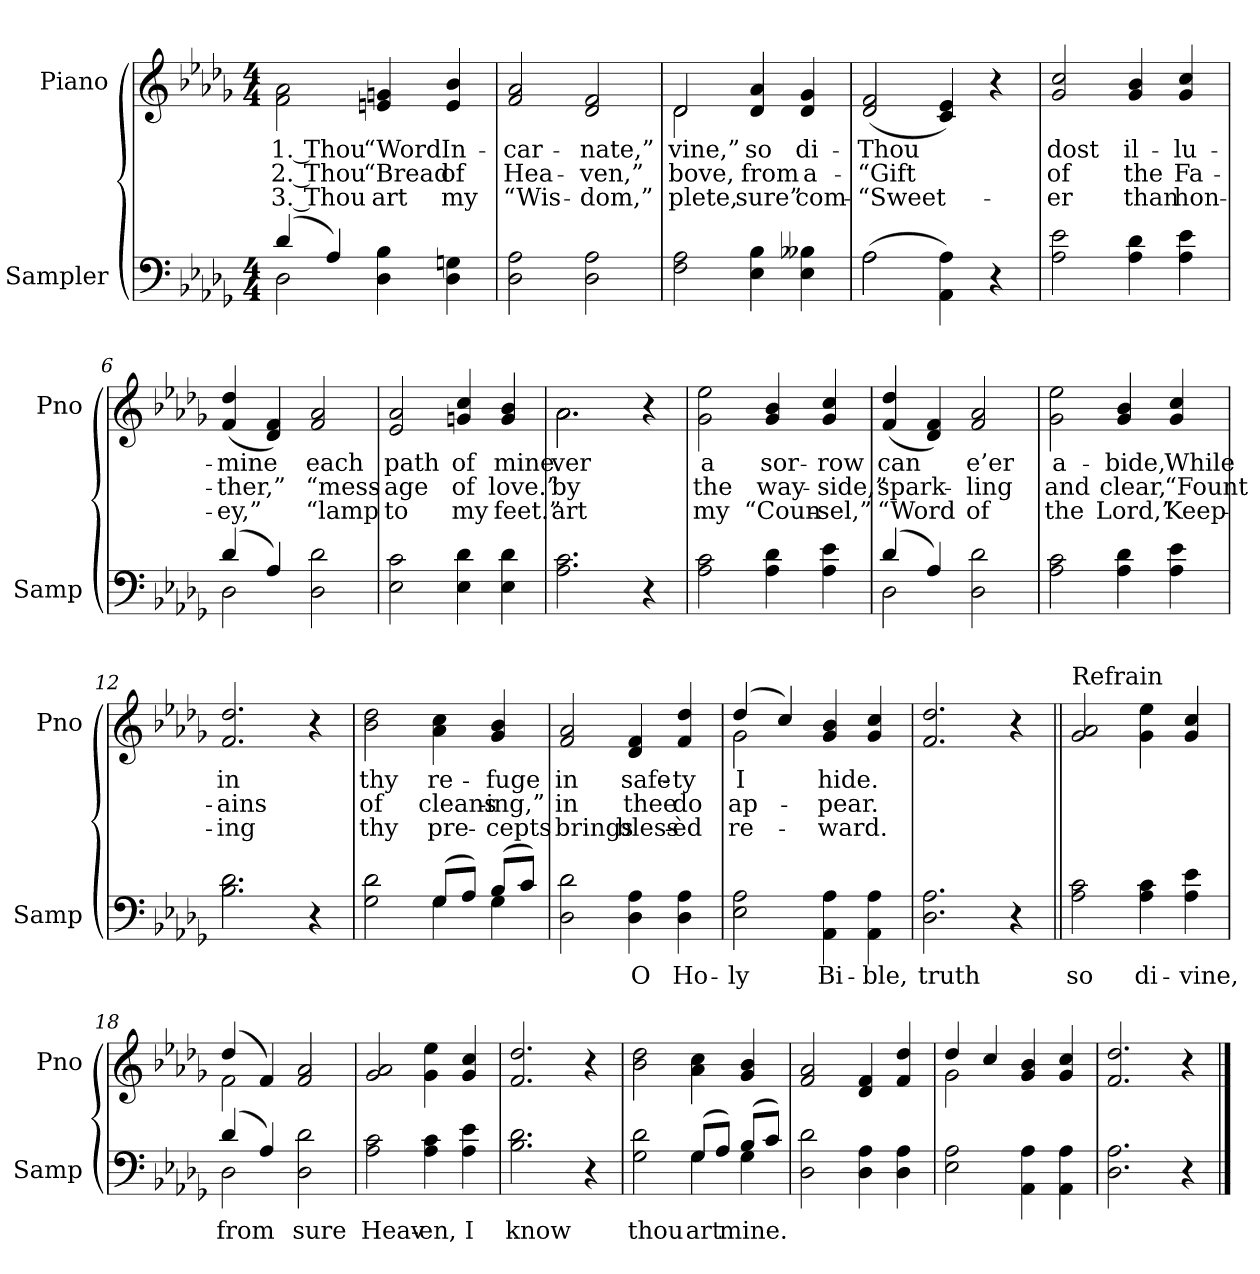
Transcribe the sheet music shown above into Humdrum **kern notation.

**kern	**text	**kern	**text	**text	**text
*part2	*part2	*part1	*part1	*part1	*part1
*staff2	*staff2	*staff1	*staff1	*staff1	*staff1
*I"Sampler	*	*I"Piano	*	*	*
*I'Samp	*	*I'Pno	*	*	*
*clefF4	*	*clefG2	*	*	*
*k[b-e-a-d-g-]	*	*k[b-e-a-d-g-]	*	*	*
*D-:	*	*D-:	*	*	*
*M4/4	*	*M4/4	*	*	*
=1	=1	=1	=1	=1	=1
*^	*	*	*	*	*
(4d-/	2D-	.	2f\ 2a-\	1. Thou	2. Thou	3. Thou
4A-/)	.	.	.	.	.	.
4D- 4B-	2ryy	.	4en 4gn	“Word	“Bread	art
4D- 4Gn	.	.	4e 4b-	In-	of	my
*v	*v	*	*	*	*	*
=2	=2	=2	=2	=2	=2
2D- 2A-	.	2f 2a-	-car-	Hea-	“Wis-
2D- 2A-	.	2d- 2f	-nate,”	-ven,”	-dom,”
=3	=3	=3	=3	=3	=3
*	*	*^	*	*	*
2F 2A-	.	2d-/	2d-	-vine,”	-bove,	-plete,
4E- 4B-	.	4d- 4a-	2ryy	so	from	-sure”
4E- 4B--X	.	4d- 4g-	.	di-	a-	com-
*	*	*v	*v	*	*	*
=4	=4	=4	=4	=4	=4
*^	*	*	*	*	*
(2A-\	2A-	.	(2d- 2f	Thou	“Gift	“Sweet-
4AA- 4A-)	2ryy	.	4c 4e-)	.	.	.
4r	.	.	4r	.	.	.
*v	*v	*	*	*	*	*
=5	=5	=5	=5	=5	=5
2A- 2e-	.	2g- 2cc	dost	of	-er
4A- 4d-	.	4g- 4b-	il-	the	than
4A- 4e-	.	4g- 4cc	-lu-	Fa-	hon-
=6	=6	=6	=6	=6	=6
*^	*	*	*	*	*
(4d-/	2D-	.	(4f 4dd-	-mine	-ther,”	-ey,”
4A-/)	.	.	4d- 4f)	.	.	.
2D- 2d-	2ryy	.	2f 2a-	each	“mess-	“lamp
*v	*v	*	*	*	*	*
=7	=7	=7	=7	=7	=7
2E- 2c	.	2e- 2a-	path	-age	to
4E- 4d-	.	4gn 4cc	of	of	my
4E- 4d-	.	4g 4b-	mine.	love.”	feet.”
=8	=8	=8	=8	=8	=8
*	*	*^	*	*	*
2.A- 2.c	.	2.a-\	2.a-	-ver	by	art
4r	.	4r	4ryy	.	.	.
*	*	*v	*v	*	*	*
=9	=9	=9	=9	=9	=9
2A- 2c	.	2g- 2ee-	a	the	my
4A- 4d-	.	4g- 4b-	sor-	way-	“Coun-
4A- 4e-	.	4g- 4cc	-row	-side,”	-sel,”
=10	=10	=10	=10	=10	=10
*^	*	*	*	*	*
(4d-/	2D-	.	(4f 4dd-	can	spark-	“Word
4A-/)	.	.	4d- 4f)	.	.	.
2D- 2d-	2ryy	.	2f 2a-	e’er	-ling	of
*v	*v	*	*	*	*	*
=11	=11	=11	=11	=11	=11
2A- 2c	.	2g- 2ee-	a-	and	the
4A- 4d-	.	4g- 4b-	-bide,	clear,	Lord,”
4A- 4e-	.	4g- 4cc	While	“Fount-	Keep-
=12	=12	=12	=12	=12	=12
2.B- 2.d-	.	2.f 2.dd-	in	-ains	-ing
4r	.	4r	.	.	.
=13	=13	=13	=13	=13	=13
*^	*	*	*	*	*
2G- 2d-	2ryy	.	2b- 2dd-	thy	of	thy
(8G-/L	4G-	.	4a- 4cc	re-	cleans-	pre-
8A-/J)	.	.	.	.	.	.
(8B-/L	4G-	.	4g- 4b-	-fuge	-ing,”	-cepts
8c/J)	.	.	.	.	.	.
*v	*v	*	*	*	*	*
=14	=14	=14	=14	=14	=14
2D- 2d-	.	2f 2a-	in	in	brings
4D- 4A-	O	4d- 4f	safe-	thee	bless-
4D- 4A-	Ho-	4f 4dd-	-ty	do	-èd
=15	=15	=15	=15	=15	=15
*	*	*^	*	*	*
2E- 2A-	-ly	(4dd-/	2g-	I	ap-	re-
.	.	4cc/)	.	.	.	.
4AA- 4A-	Bi-	4g- 4b-	2ryy	hide.	-pear.	-ward.
4AA- 4A-	-ble,	4g- 4cc	.	.	.	.
*	*	*v	*v	*	*	*
=16	=16	=16	=16	=16	=16
2.D- 2.A-	truth	2.f 2.dd-	.	.	.
4r	.	4r	.	.	.
=17||	=17||	=17||	=17||	=17||	=17||
!	!	!LO:TX:t=Refrain	!	!	!
2A- 2c	so	2g- 2a-	.	.	.
4A- 4c	di-	4g- 4ee-	.	.	.
4A- 4e-	-vine,	4g- 4cc	.	.	.
=18	=18	=18	=18	=18	=18
*^	*	*^	*	*	*
(4d-/	2D-	from	(4dd-/	2f	.	.	.
4A-/)	.	.	4f/)	.	.	.	.
2D- 2d-	2ryy	-sure	2f 2a-	2ryy	.	.	.
*v	*v	*	*	*	*	*	*
*	*	*v	*v	*	*	*
=19	=19	=19	=19	=19	=19
2A- 2c	Heav-	2g- 2a-	.	.	.
4A- 4c	-en,	4g- 4ee-	.	.	.
4A- 4e-	I	4g- 4cc	.	.	.
=20	=20	=20	=20	=20	=20
2.B- 2.d-	know	2.f 2.dd-	.	.	.
4r	.	4r	.	.	.
=21	=21	=21	=21	=21	=21
*^	*	*	*	*	*
2G- 2d-	2ryy	thou	2b- 2dd-	.	.	.
(8G-/L	4G-	art	4a- 4cc	.	.	.
8A-/J)	.	.	.	.	.	.
(8B-/L	4G-	mine.	4g- 4b-	.	.	.
8c/J)	.	.	.	.	.	.
*v	*v	*	*	*	*	*
=22	=22	=22	=22	=22	=22
2D- 2d-	.	2f 2a-	.	.	.
4D- 4A-	.	4d- 4f	.	.	.
4D- 4A-	.	4f 4dd-	.	.	.
=23	=23	=23	=23	=23	=23
*	*	*^	*	*	*
2E- 2A-	.	4dd-/	2g-	.	.	.
.	.	4cc/	.	.	.	.
4AA- 4A-	.	4g- 4b-	2ryy	.	.	.
4AA- 4A-	.	4g- 4cc	.	.	.	.
*	*	*v	*v	*	*	*
=24	=24	=24	=24	=24	=24
2.D- 2.A-	.	2.f 2.dd-	.	.	.
4r	.	4r	.	.	.
==	==	==	==	==	==
*-	*-	*-	*-	*-	*-
